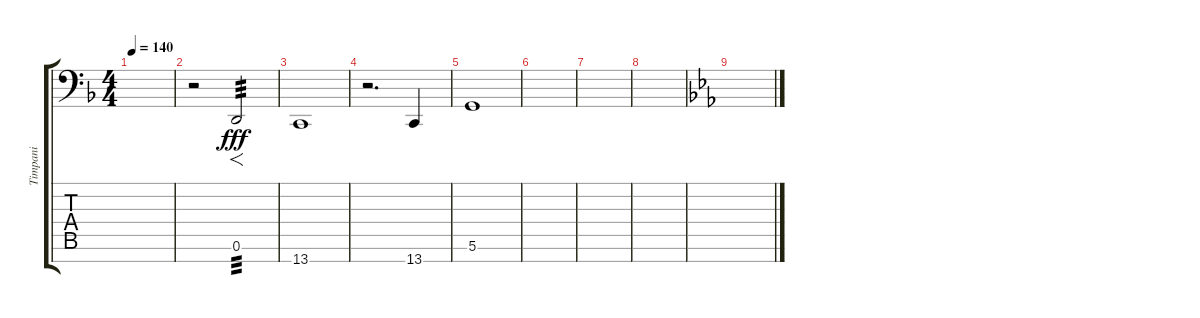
\track ("Timpani" "Timpani") {instrument timpani}
\staff {score tabs}
\tuning (E4 B3 G3 D3 A2 D2 B0) {hide}
\ts (4 4)
\tempo 140
\clef f4
\ks dminor
|
r.2 0.6.2{f tp 3 dy fff} |
13.7.1 |
r.2{d} 13.7.4 |
5.6.1 |
|
|
|
\ks cminor
